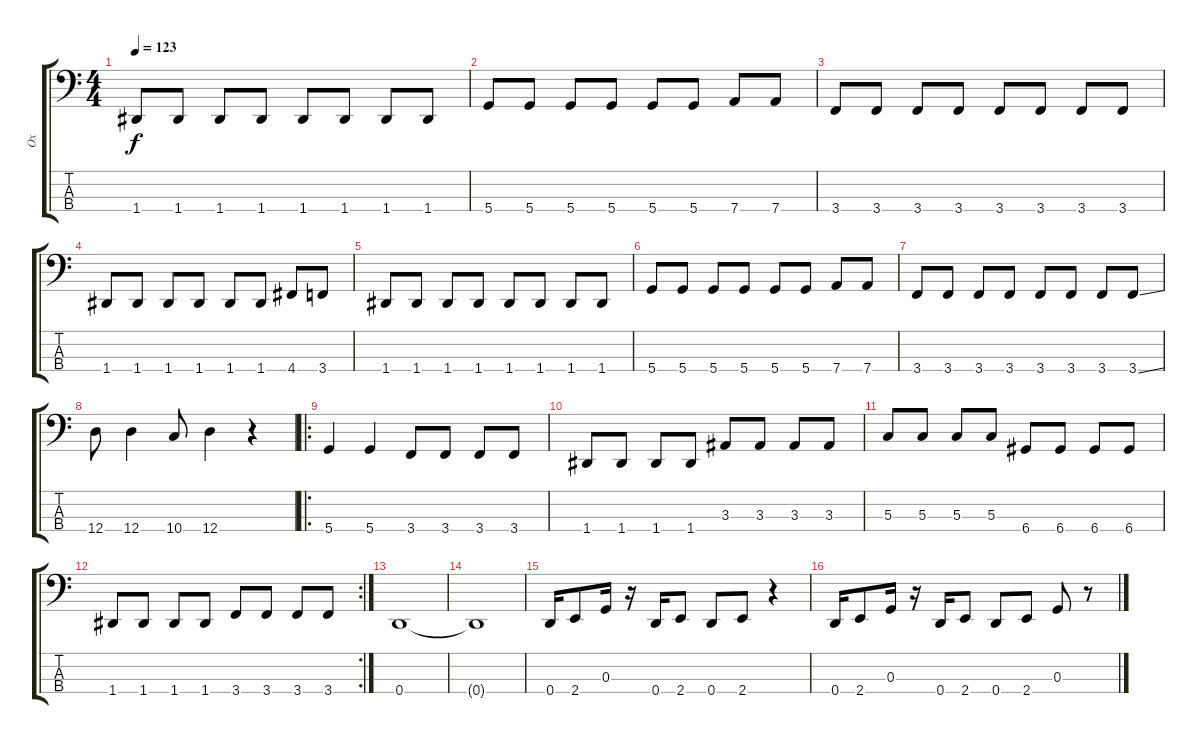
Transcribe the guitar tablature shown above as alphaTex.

\track ("Ox" "Ox") {instrument electricbasspick}
\staff {score tabs}
\tuning (F2 C2 G1 D1) {hide}
\ts (4 4)
\tempo 123
\clef f4
\ks c
1.4.8{dy f} 1.4.8 1.4.8 1.4.8 1.4.8 1.4.8 1.4.8 1.4.8 |
5.4.8 5.4.8 5.4.8 5.4.8 5.4.8 5.4.8 7.4.8 7.4.8 |
3.4.8 3.4.8 3.4.8 3.4.8 3.4.8 3.4.8 3.4.8 3.4.8 |
1.4.8 1.4.8 1.4.8 1.4.8 1.4.8 1.4.8 4.4.8 3.4.8 |
1.4.8 1.4.8 1.4.8 1.4.8 1.4.8 1.4.8 1.4.8 1.4.8 |
5.4.8 5.4.8 5.4.8 5.4.8 5.4.8 5.4.8 7.4.8 7.4.8 |
3.4.8 3.4.8 3.4.8 3.4.8 3.4.8 3.4.8 3.4.8 3.4{ss}.8 |
12.4.8 12.4.4 10.4.8 12.4.4 r.4 |
\ro
5.4.4 5.4.4 3.4.8 3.4.8 3.4.8 3.4.8 |
1.4.8 1.4.8 1.4.8 1.4.8 3.3.8 3.3.8 3.3.8 3.3.8 |
5.3.8 5.3.8 5.3.8 5.3.8 6.4.8 6.4.8 6.4.8 6.4.8 |
\rc 2
1.4.8 1.4.8 1.4.8 1.4.8 3.4.8 3.4.8 3.4.8 3.4.8 |
0.4.1 |
0.4{t}.1 |
0.4.16 2.4.8 0.3.16 r.16 0.4.16 2.4.8 0.4.8 2.4.8 r.4 |
0.4.16 2.4.8 0.3.16 r.16 0.4.16 2.4.8 0.4.8 2.4.8 0.3.8 r.8
